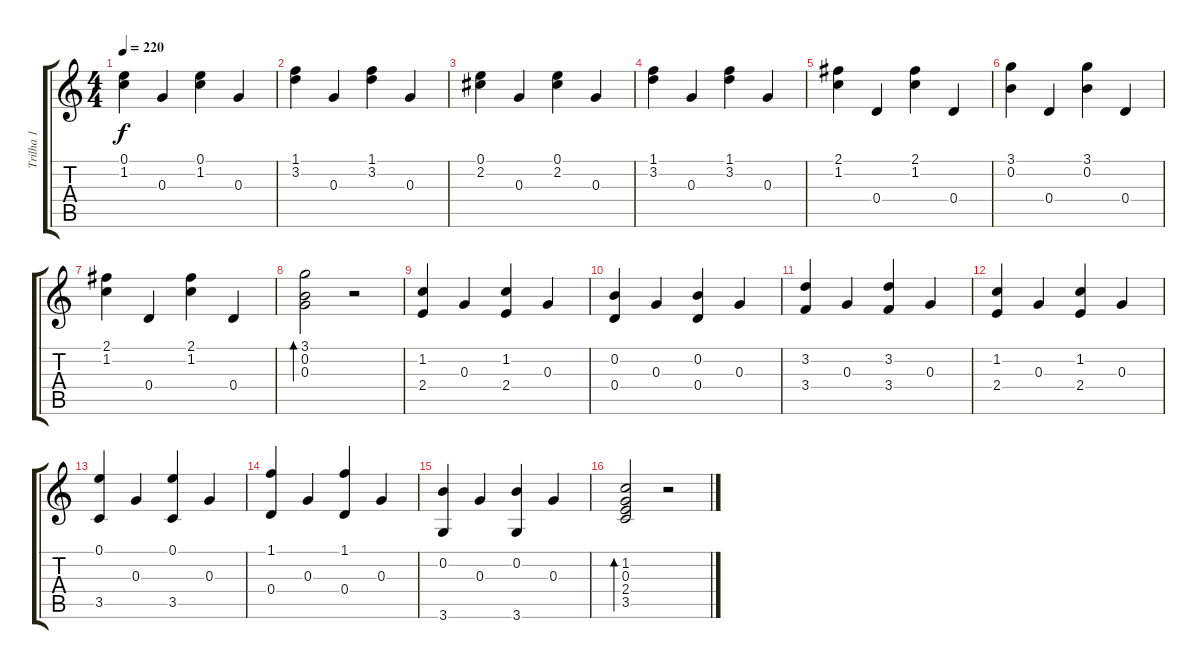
\track ("Trilha 1" "Trilha 1") {instrument acousticguitarnylon}
\staff {score tabs}
\tuning (E4 B3 G3 D3 A2 E2) {hide}
\ts (4 4)
\tempo 220
\clef g2
\ks c
(0.1 1.2).4{dy f} 0.3.4 (0.1 1.2).4 0.3.4 |
(1.1 3.2).4 0.3.4 (1.1 3.2).4 0.3.4 |
(0.1 2.2).4 0.3.4 (0.1 2.2).4 0.3.4 |
(1.1 3.2).4 0.3.4 (1.1 3.2).4 0.3.4 |
(2.1 1.2).4 0.4.4 (2.1 1.2).4 0.4.4 |
(3.1 0.2).4 0.4.4 (3.1 0.2).4 0.4.4 |
(2.1 1.2).4 0.4.4 (2.1 1.2).4 0.4.4 |
(3.1 0.2 0.3).2{bd 120} r.2 |
(1.2 2.4).4 0.3.4 (1.2 2.4).4 0.3.4 |
(0.2 0.4).4 0.3.4 (0.2 0.4).4 0.3.4 |
(3.2 3.4).4 0.3.4 (3.2 3.4).4 0.3.4 |
(1.2 2.4).4 0.3.4 (1.2 2.4).4 0.3.4 |
(0.1 3.5).4 0.3.4 (0.1 3.5).4 0.3.4 |
(1.1 0.4).4 0.3.4 (1.1 0.4).4 0.3.4 |
(0.2 3.6).4 0.3.4 (0.2 3.6).4 0.3.4 |
(1.2 0.3 2.4 3.5).2{bd 120} r.2
